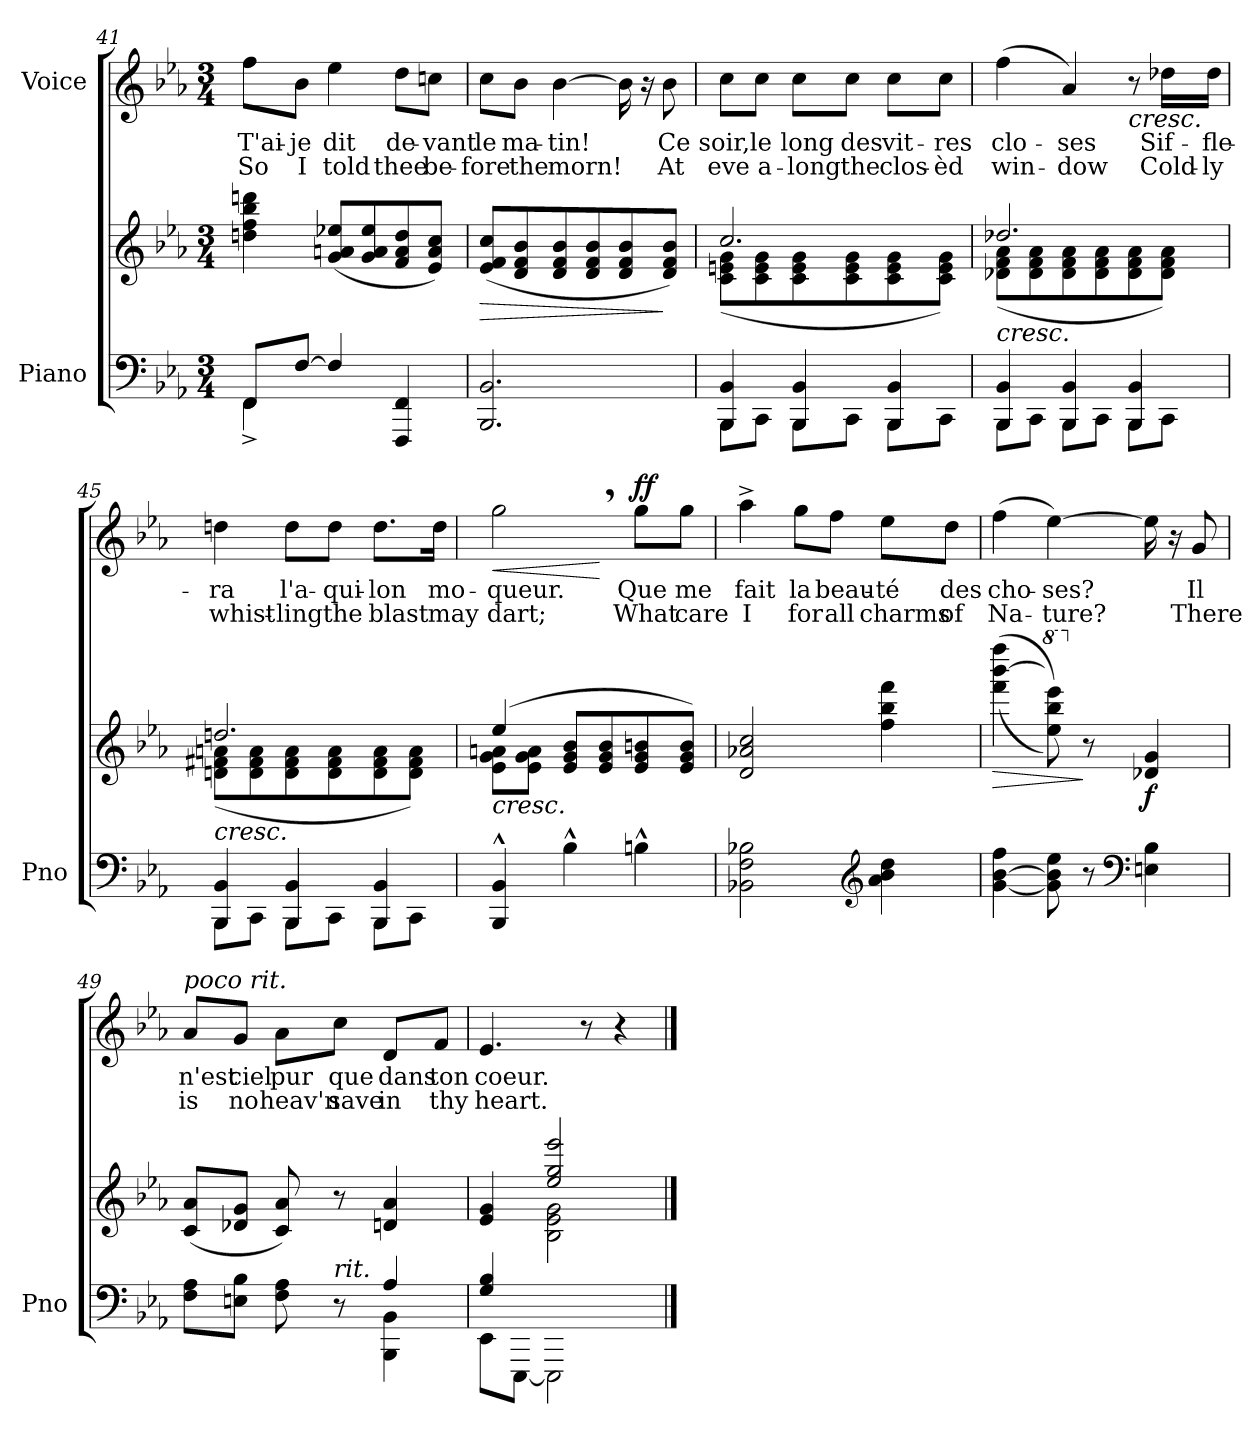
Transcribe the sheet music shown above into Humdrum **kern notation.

**kern	**kern	**dynam	**kern	**text	**text	**dynam
*part2	*part2	*part2	*part1	*part1	*part1	*part1
*staff3	*staff2	*staff2/3	*staff1	*staff1	*staff1	*staff1
*I"Piano	*	*	*I"Voice	*	*	*
*I'Pno	*	*	*	*	*	*
*clefF4	*clefG2	*	*clefG2	*	*	*
*k[b-e-a-]	*k[b-e-a-]	*	*k[b-e-a-]	*	*	*
*M3/4	*M3/4	*	*M3/4	*	*	*
=41	=41	=41	=41	=41	=41	=41
*^	*	*	*	*	*	*
!	!	!	!	!	!	!	!LO:DY:b
!	!	!	!	!	!	!	!LO:DY:n=1:b
8FF/L	4FF^\	4ddn\ 4ff\ 4bb-\ 4dddn\	.	8ff\L	T'ai-	So	p other-dynamics
[8F/J	.	.	.	8b-\J	-je	I	.
4F/]	2ryy	(8g/ 8an/ 8ee-X/L	.	4ee-\	dit	told	.
.	.	8g/ 8a/ 8ee-/	.	.	.	.	.
4FFF/ 4FF/	.	8f/ 8a/ 8dd/	.	8dd\L	de-	thee	.
.	.	8e-/ 8a/ 8cc/J)	.	8ccn\J	-vant	be-	.
*v	*v	*	*	*	*	*	*
=42	=42	=42	=42	=42	=42	=42
!	!	!LO:HP:b	!	!	!	!
2.BBB-/ 2.BB-/	(8e-/ 8f/ 8cc/L	>	8cc\L	le	-fore	.
.	8d/ 8f/ 8b-/	.	8b-\J	ma-	the	.
.	8d/ 8f/ 8b-/	.	[4b-\	-tin!	morn!	.
.	8d/ 8f/ 8b-/	.	.	.	.	.
.	8d/ 8f/ 8b-/	.	16b-\]	.	.	.
.	.	.	16r	.	.	.
.	8d/ 8f/ 8b-/J)	]	8b-\	Ce	At	.
=43	=43	=43	=43	=43	=43	=43
*^	*^	*	*	*	*	*
4BBB-/ 4BB-/	8BBB-\L	2.cc/	(8c\ 8en\ 8g\L	.	8cc\L	soir,	eve	.
.	8CC\J	.	8c\ 8e\ 8g\	.	8cc\J	le	a-	.
4BBB-/ 4BB-/	8BBB-\L	.	8c\ 8e\ 8g\	.	8cc\L	long	-long	.
.	8CC\J	.	8c\ 8e\ 8g\	.	8cc\J	des	the	.
4BBB-/ 4BB-/	8BBB-\L	.	8c\ 8e\ 8g\	.	8cc\L	vit-	clos-	.
.	8CC\J	.	8c\ 8e\ 8g\J)	.	8cc\J	-res	-èd	.
=44	=44	=44	=44	=44	=44	=44	=44	=44
!	!	!LO:TX:b:i:t=cresc.	!	!	!	!	!	!
4BBB-/ 4BB-/	8BBB-\L	2.dd-X/	(8d-X\ 8f\ 8a-\L	.	(4ff\	clo-	win-	.
.	8CC\J	.	8d-\ 8f\ 8a-\	.	.	.	.	.
4BBB-/ 4BB-/	8BBB-\L	.	8d-\ 8f\ 8a-\	.	4a-/)	-ses	-dow	.
.	8CC\J	.	8d-\ 8f\ 8a-\	.	.	.	.	.
!	!	!	!	!	!LO:TX:b:i:t=cresc.	!	!	!
4BBB-/ 4BB-/	8BBB-\L	.	8d-\ 8f\ 8a-\	.	8r	.	.	.
.	8CC\J	.	8d-\ 8f\ 8a-\J)	.	16dd-X\LL	Sif-	Cold-	.
.	.	.	.	.	16dd-\JJ	-fle-	-ly	.
=45	=45	=45	=45	=45	=45	=45	=45	=45
!	!	!LO:TX:b:i:t=cresc.	!	!	!	!	!	!
4BBB-/ 4BB-/	8BBB-\L	2.ddn/	(8dn\ 8f#X\ 8an\L	.	4ddn\	-ra	whist-	.
.	8CC\J	.	8d\ 8f#\ 8a\	.	.	.	.	.
4BBB-/ 4BB-/	8BBB-\L	.	8d\ 8f#\ 8a\	.	8dd\L	l'a-	-ling	.
.	8CC\J	.	8d\ 8f#\ 8a\	.	8dd\J	-qui-	the	.
4BBB-/ 4BB-/	8BBB-\L	.	8d\ 8f#\ 8a\	.	8.dd\L	-lon	blast	.
.	8CC\J	.	8d\ 8f#\ 8a\J)	.	.	.	.	.
.	.	.	.	.	16dd\Jk	mo-	may	.
*v	*v	*	*	*	*	*	*	*
=46	=46	=46	=46	=46	=46	=46	=46
!	!LO:TX:b:i:t=cresc.	!	!	!	!	!	!
!	!	!	!	!	!	!	!LO:HP:b
*	*	*	*	*^	*	*	*
4BBB-/^^ 4BB-/^^	(4ee-/	8e-\ 8g\ 8an\L	.	2gg,\	4ryy	-queur.	dart;	<
.	.	8e-\ 8g\ 8a\J	.	.	.	.	.	.
4B-^^\	8e-/ 8g/ 8b-/L	2ryy	.	.	8ryy	.	.	.
.	8e-/ 8g/ 8b-/	.	.	.	8ryy	.	.	[
!	!	!	!	!	!	!	!	!LO:DY:b
4Bn^^\	8e-/ 8g/ 8bn/	.	.	8gg\L	4ryy	Que	What	ff
.	8e-/ 8g/ 8b/J)	.	.	8gg\J	.	me	care	.
*	*v	*v	*	*	*	*	*	*
*	*	*	*v	*v	*	*	*
=47	=47	=47	=47	=47	=47	=47
2BB-X\ 2F\ 2B-X\	2d/ 2a-X/ 2cc/	.	4aa-^\	fait	I	.
.	.	.	8gg\L	la	for	.
.	.	.	8ff\J	beau-	all	.
*clefG2	*	*	*	*	*	*
4a-\ 4b-\ 4dd\	4ff\ 4bb-\ 4fff\	.	8ee-\L	-té	charms	.
.	.	.	8dd\J	des	of	.
=48	=48	=48	=48	=48	=48	=48
!	!	!LO:HP:b	!	!	!	!
[4g\ [4b-\ 4ff\	((4fff\ [4bbb-\ 4ffff\	>	(4ff\	cho-	Na-	.
*	*8va	*	*	*	*	*
8g\] 8b-\] 8ee-\	8eee-\ 8bbb-\] 8eeee-\))	.	[4ee-\)	-ses?	-ture?	.
*	*X8va	*	*	*	*	*
8r	8r	]	.	.	.	.
*clefF4	*	*	*	*	*	*
!	!	!LO:DY:b	!	!	!	!
4En\ 4B-\	4d-X/ 4g/	f	16ee-\]	.	.	.
.	.	.	16r	.	.	.
.	.	.	8g/	Il	There	.
=49	=49	=49	=49	=49	=49	=49
*^	*	*	*	*	*	*
!	!	!	!	!LO:TX:a:i:t=poco rit.	!	!	!
2ryy	8F\ 8A-\L	(8c/ 8a-/L	.	8a-/L	n'est	is	.
.	8En\ 8B-\J	8d-X/ 8g/J	.	8g/J	ciel	no	.
.	8F\ 8A-\	8c/ 8a-/)	.	8a-\L	pur	heav'n	.
!	!LO:TX:i:t=rit.	!	!	!	!	!	!
.	8r	8r	.	8cc\J	que	save	.
4A-/	4BBB-\ 4BB-\	4dn/ 4a-/	.	8d/L	dans	in	.
.	.	.	.	8f/J	ton	thy	.
=50	=50	=50	=50	=50	=50	=50	=50
*	*	*^	*	*	*	*	*
4G/ 4B-/	8EE-\L	4e-/ 4g/	4ryy	.	4.e-/	coeur.	heart.	.
.	[8EEE-\J	.	.	.	.	.	.	.
2ryy	2EEE-\]	2ee-/ 2gg/ 2eee-/	2B-\ 2e-\ 2g\	.	.	.	.	.
.	.	.	.	.	8r	.	.	.
.	.	.	.	.	4r	.	.	.
*v	*v	*	*	*	*	*	*	*
*	*v	*v	*	*	*	*	*
==	==	==	==	==	==	==
*-	*-	*-	*-	*-	*-	*-
